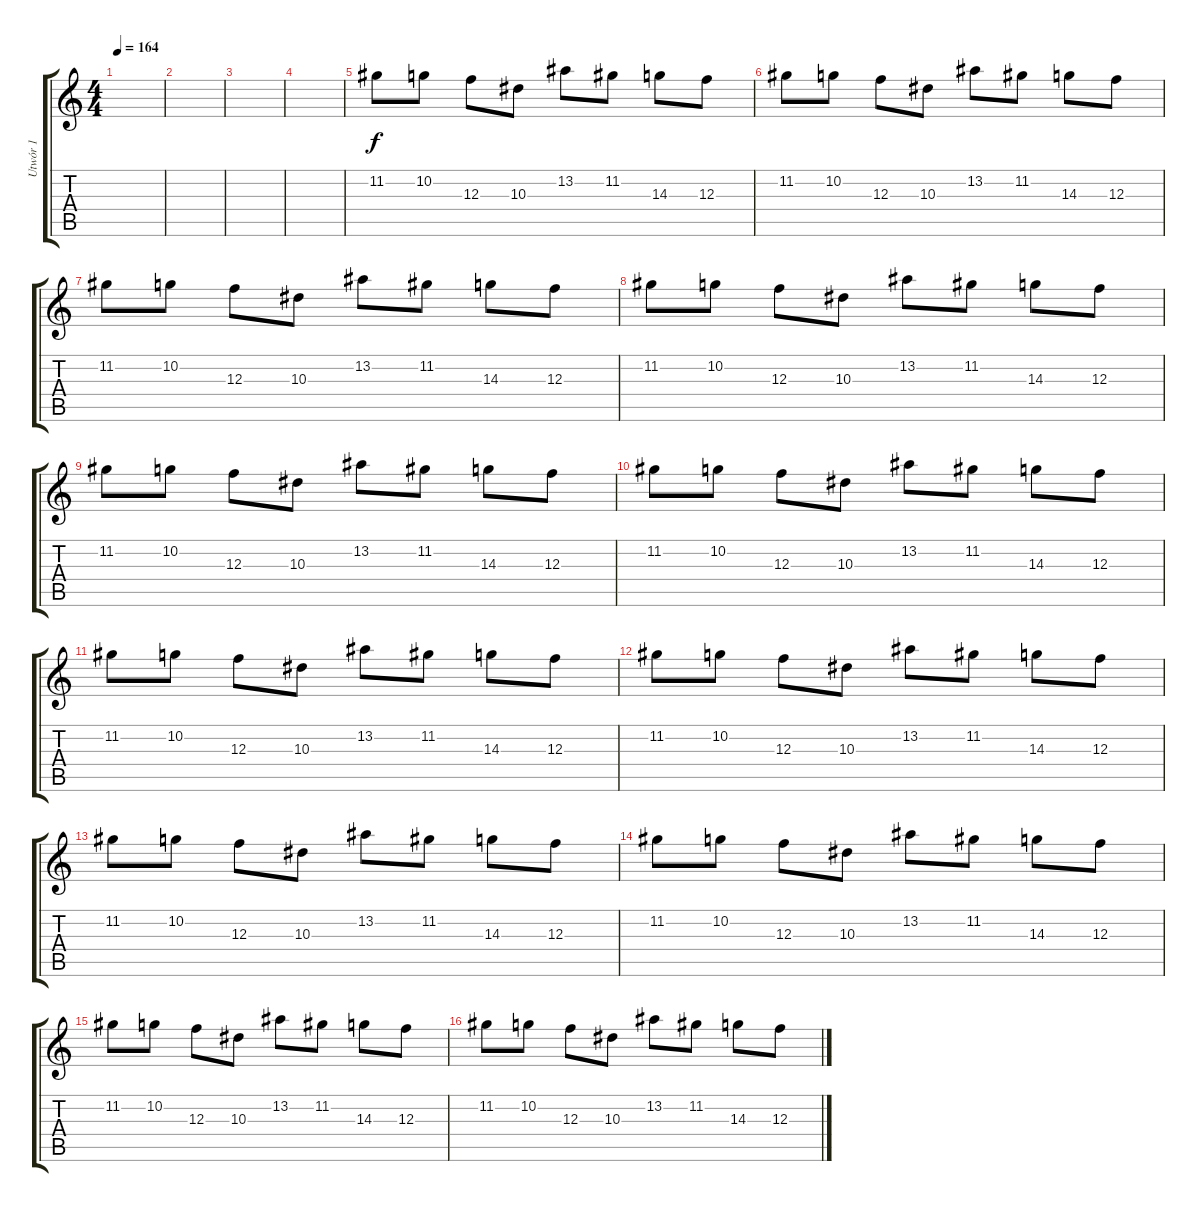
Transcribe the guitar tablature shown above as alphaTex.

\track ("Utwór 1" "Utwór 1") {instrument distortionguitar}
\staff {score tabs}
\tuning (D4 A3 F3 C3 G2 C2) {hide}
\ts (4 4)
\tempo 164
\clef g2
\ks c
|
|
|
|
11.2.8 10.2.8 12.3.8 10.3.8 13.2.8 11.2.8 14.3.8 12.3.8 |
11.2.8 10.2.8 12.3.8 10.3.8 13.2.8 11.2.8 14.3.8 12.3.8 |
11.2.8 10.2.8 12.3.8 10.3.8 13.2.8 11.2.8 14.3.8 12.3.8 |
11.2.8 10.2.8 12.3.8 10.3.8 13.2.8 11.2.8 14.3.8 12.3.8 |
11.2.8 10.2.8 12.3.8 10.3.8 13.2.8 11.2.8 14.3.8 12.3.8 |
11.2.8 10.2.8 12.3.8 10.3.8 13.2.8 11.2.8 14.3.8 12.3.8 |
11.2.8 10.2.8 12.3.8 10.3.8 13.2.8 11.2.8 14.3.8 12.3.8 |
11.2.8 10.2.8 12.3.8 10.3.8 13.2.8 11.2.8 14.3.8 12.3.8 |
11.2.8 10.2.8 12.3.8 10.3.8 13.2.8 11.2.8 14.3.8 12.3.8 |
11.2.8 10.2.8 12.3.8 10.3.8 13.2.8 11.2.8 14.3.8 12.3.8 |
11.2.8 10.2.8 12.3.8 10.3.8 13.2.8 11.2.8 14.3.8 12.3.8 |
11.2.8 10.2.8 12.3.8 10.3.8 13.2.8 11.2.8 14.3.8 12.3.8
